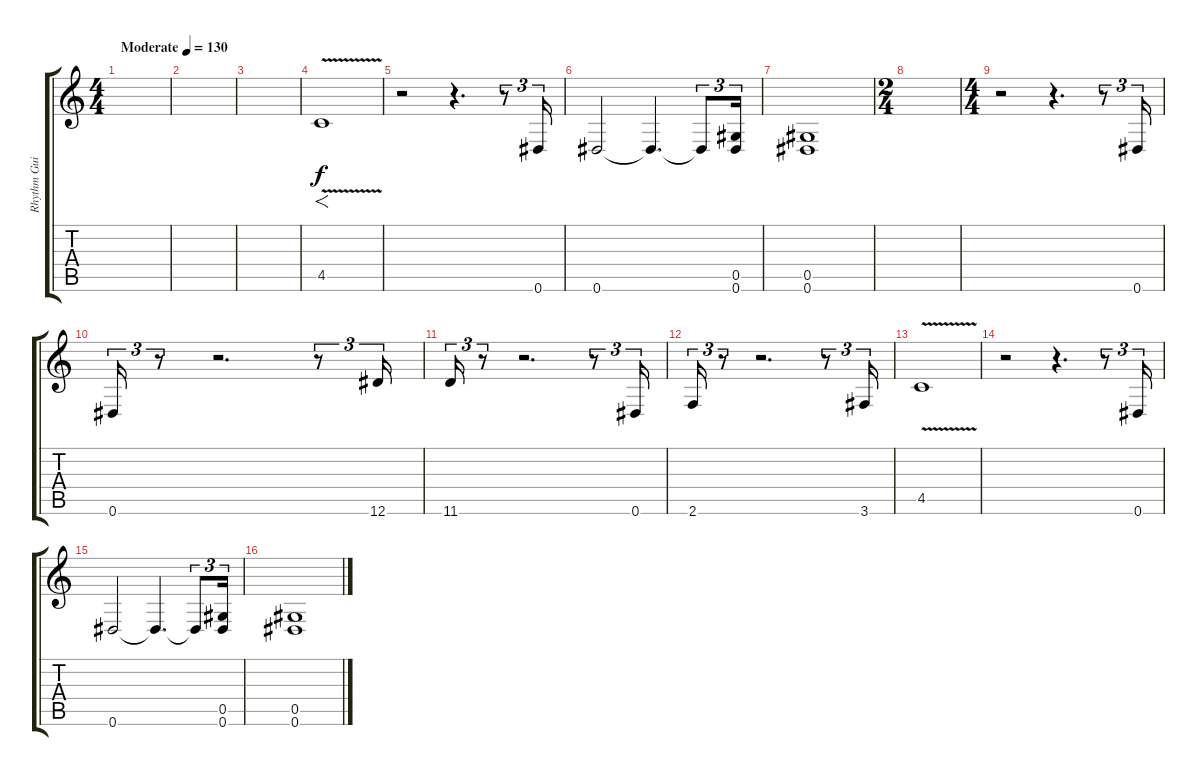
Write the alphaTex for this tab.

\track ("Rhythm Guitar" "Rhythm Gui") {instrument overdrivenguitar}
\staff {score tabs}
\tuning (Eb4 Bb3 Gb3 Db3 Ab2 Eb2) {hide}
\ts (4 4)
\tempo (130 "Moderate")
\tempo 43
\tempo (130 "Moderate")
\clef g2
\ks c
|
|
|
4.5{v}.1{f} |
r.2 r.4{d} r.8{tu (3 2)} 0.6.16{tu (3 2) dy f} |
0.6.2 0.6{t}.4{d} 0.6{t}.8{tu (3 2)} (0.5 0.6).16{tu (3 2)} |
(0.5 0.6).1 |
\ts (2 4)
|
\ts (4 4)
r.2 r.4{d} r.8{tu (3 2)} 0.6.16{tu (3 2)} |
0.6.16{tu (3 2)} r.8{tu (3 2)} r.2{d} r.8{tu (3 2)} 12.6.16{tu (3 2)} |
11.6.16{tu (3 2)} r.8{tu (3 2)} r.2{d} r.8{tu (3 2)} 0.6.16{tu (3 2)} |
2.6.16{tu (3 2)} r.8{tu (3 2)} r.2{d} r.8{tu (3 2)} 3.6.16{tu (3 2)} |
4.5{v}.1 |
r.2 r.4{d} r.8{tu (3 2)} 0.6.16{tu (3 2)} |
0.6.2 0.6{t}.4{d} 0.6{t}.8{tu (3 2)} (0.5 0.6).16{tu (3 2)} |
(0.5 0.6).1
